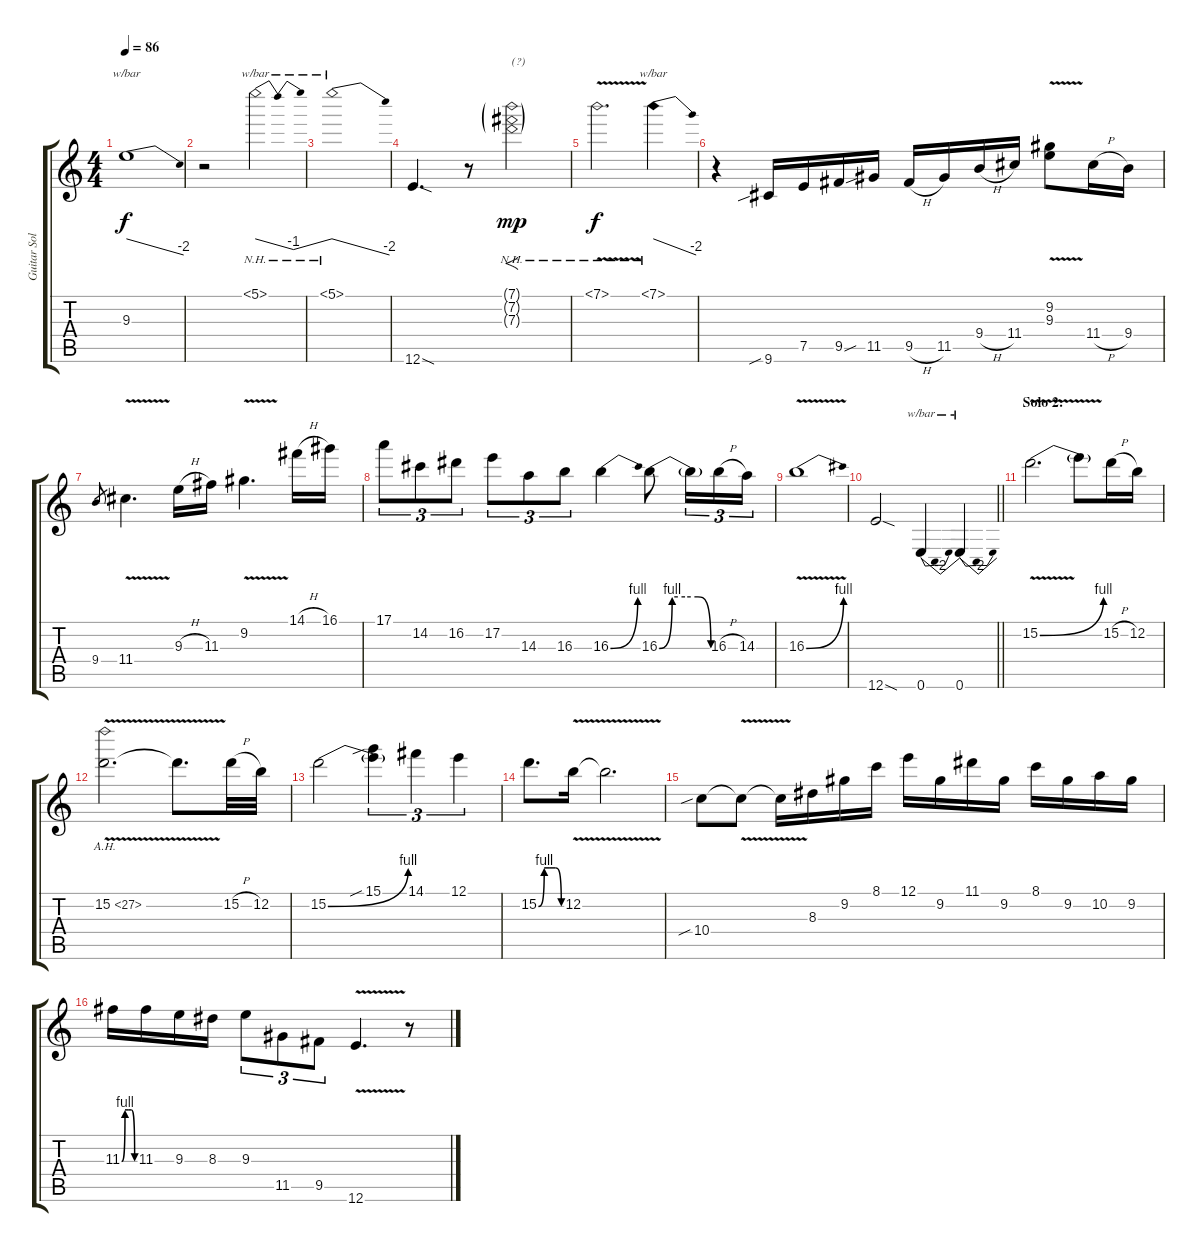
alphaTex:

\track ("Guitar Solo's" "Guitar Sol") {instrument distortionguitar}
\staff {score tabs}
\tuning (E4 B3 G3 D3 A2 E2) {hide}
\ts (4 4)
\tempo 86
\clef g2
\ks c
9.3.1{tbe (dive default 0 0 60 -8) dy f} |
r.2 5.1{nh}.2{tbe (dip default 0 0 30 -4 60 0)} |
5.1{nh}.1{tbe (dive default 0 0 60 -8)} |
12.6{sod}.4{d} r.8 (7.1{nh g} 7.2{nh g} 7.3{nh g}).2{f txt "(?)" dy mp} |
7.1{nh v}.2{d dy f} 7.1{nh}.4{tbe (dive default 0 0 60 -8)} |
r.4 9.6{sib}.16 7.5.16 9.5{sou}.16 11.5.16 9.5{h}.16 11.5.16 9.4{h}.16 11.4.16 (9.2 9.3{v}).8 11.4{h}.16 9.4.16 |
9.4.8{gr} 11.4{v}.4{d} 9.3{h}.16 11.3.16 9.2{v}.4{d} 14.1{h}.16 16.1.16 |
17.1.8{tu (3 2)} 14.2.8{tu (3 2)} 16.2.8{tu (3 2)} 17.2.8{tu (3 2)} 14.3.8{tu (3 2)} 16.3.8{tu (3 2)} 16.3{be (bend 0 0 60 4)}.4 16.3{be (custom 0 0 15 4 30 4 45 4 60 0)}.8 16.3{t}.16{tu (3 2)} 16.3{h}.16{tu (3 2)} 14.3.16{tu (3 2)} |
16.3{be (bend 0 0 60 4) v}.1 |
\barLineRight lightlight
12.6{sod}.2 0.6.4{tbe (dip default 0 0 30 -8 60 0)} 0.6.4{tbe (dip default 0 0 30 -8 60 0)} |
\section ("" "Solo 2:")
15.2{be (bend 0 0 60 4) v}.2{d} 15.2{t}.8 15.2{h}.16 12.2.16 |
15.2{ah 12 v}.2{d} 15.2{t}.8{d} 15.2{h}.32 12.2.32 |
15.2{be (bend 0 0 60 4)}.2 (15.1{sib} 15.2{t}).4{tu (3 2)} 14.1.4{tu (3 2)} 12.1.4{tu (3 2)} |
15.2{be (custom 0 0 15 4 30 4 45 4 60 0)}.8{d} 12.2{v}.16 12.2{t}.2{d} |
10.4{sib}.8 10.4{v t}.8 10.4{t}.16 8.3.16 9.2.16 8.1.16 12.1.16 9.2.16 11.1.16 9.2.16 8.1.16 9.2.16 10.2.16 9.2.16 |
11.3{be (custom 0 0 15 4 30 4 45 4 60 0)}.16 11.3.16 9.3.16 8.3.16 9.3.8{tu (3 2)} 11.5.8{tu (3 2)} 9.5.8{tu (3 2)} 12.6{v}.4{d} r.8
